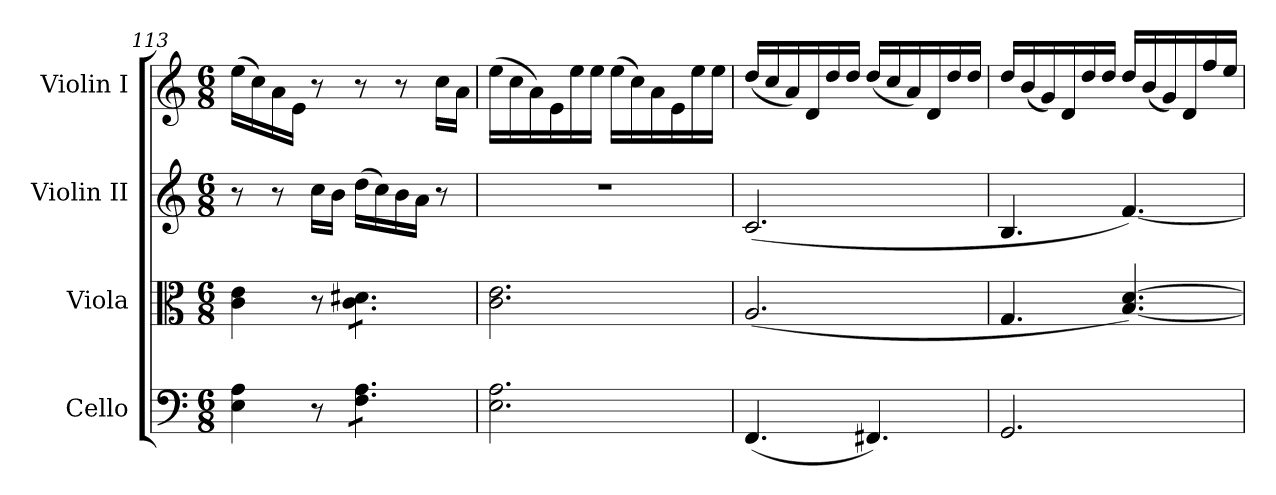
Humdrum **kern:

**kern	**kern	**kern	**kern
*part4	*part3	*part2	*part1
*staff4	*staff3	*staff2	*staff1
*I"Cello	*I"Viola	*I"Violin II	*I"Violin I
*	*I'Vla	*I'Vln	*I'Vln
*clefF4	*clefC3	*clefG2	*clefG2
*k[]	*k[]	*k[]	*k[]
*M6/8	*M6/8	*M6/8	*M6/8
=113	=113	=113	=113
4E\ 4A\	4c\ 4e\	8r	(>16ee\LL
.	.	.	16cc\)
.	.	8r	16a\
.	.	.	16e\JJ
8r	8r	16cc\LL	8r
.	.	16b\JJ	.
*tremolo	*	*	*
*	*tremolo	*	*
8F\ 8A\L	8c\ 8d#X\L	(>16dd\LL	8r
.	.	16cc\)	.
8F\ 8A\	8c\ 8d#X\	16b\	8r
.	.	16a\JJ	.
8F\ 8A\J	8c\ 8d#X\J	8r	16cc\LL
*	*Xtremolo	*	*
*Xtremolo	*	*	*
.	.	.	16a\JJ
=114	=114	=114	=114
2.E\ 2.A\	2.c\ 2.e\	2.r	(>16ee\LL
.	.	.	16cc\
.	.	.	16a\)
.	.	.	16e\
.	.	.	16ee\
.	.	.	16ee\JJ
.	.	.	(>16ee\LL
.	.	.	16cc\)
.	.	.	16a\
.	.	.	16e\
.	.	.	16ee\
.	.	.	16ee\JJ
=115	=115	=115	=115
(<4.FF/	(>2.A/	(>2.c/	(<16dd/LL
.	.	.	16cc/
.	.	.	16a/)
.	.	.	16d/
.	.	.	16dd/
.	.	.	16dd/JJ
4.FF#X/)	.	.	(<16dd/LL
.	.	.	16cc/
.	.	.	16a/)
.	.	.	16d/
.	.	.	16dd/
.	.	.	16dd/JJ
=116	=116	=116	=116
2.GG/	4.G/	4.B/	16dd/LL
.	.	.	(<16b/
.	.	.	16g/)
.	.	.	16d/
.	.	.	16dd/
.	.	.	16dd/JJ
.	[4.B/ [4.d/)	[4.f/)	16dd/LL
.	.	.	(<16b/
.	.	.	16g/)
.	.	.	16d/
.	.	.	16ff/
.	.	.	16ee/JJ
=	=	=	=
*-	*-	*-	*-
